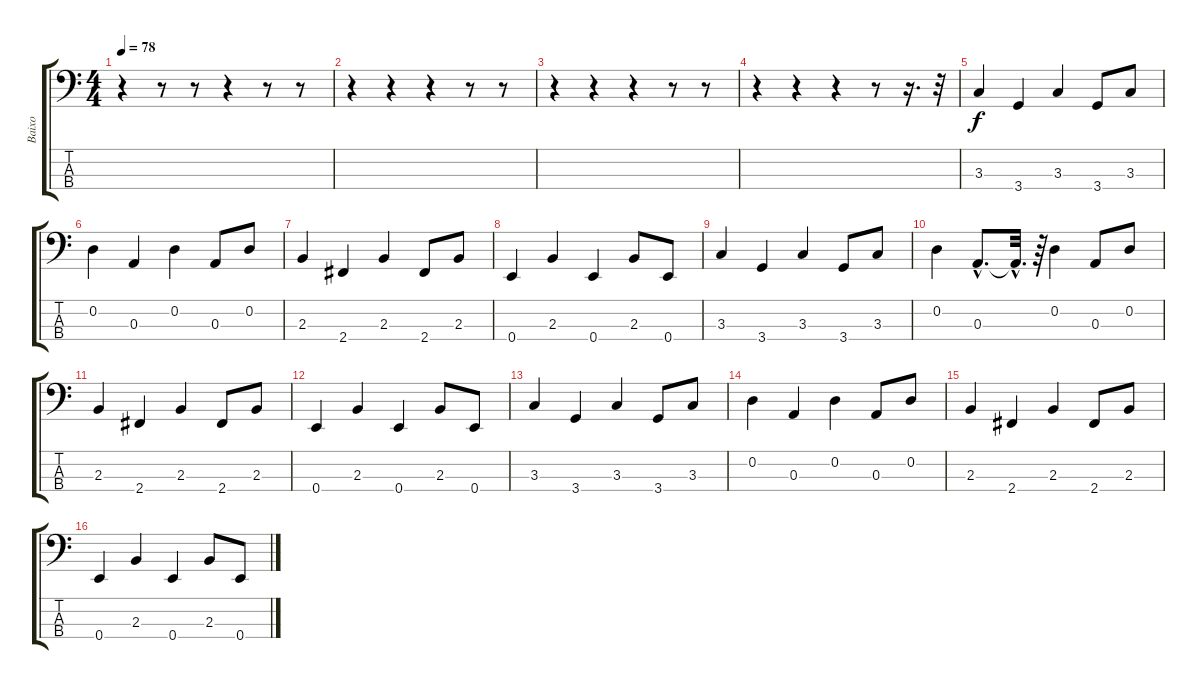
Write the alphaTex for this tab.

\track ("Baixo" "Baixo") {instrument slapbass2}
\staff {score tabs}
\tuning (G2 D2 A1 E1) {hide}
\ts (4 4)
\tempo 78
\clef f4
\ks c
r.4{dy f instrument slapbass2} r.8 r.8 r.4 r.8 r.8 |
r.4 r.4 r.4 r.8 r.8 |
r.4 r.4 r.4 r.8 r.8 |
r.4 r.4 r.4 r.8 r.16{d} r.32 |
3.3.4 3.4.4 3.3.4 3.4.8 3.3.8 |
0.2.4 0.3.4 0.2.4 0.3.8 0.2.8 |
2.3.4 2.4.4 2.3.4 2.4.8 2.3.8 |
0.4.4 2.3.4 0.4.4 2.3.8 0.4.8 |
3.3.4 3.4.4 3.3.4 3.4.8 3.3.8 |
0.2.4 0.3{hac}.8{d} 0.3{hac t}.32{d} r.64 0.2.4 0.3.8 0.2.8 |
2.3.4 2.4.4 2.3.4 2.4.8 2.3.8 |
0.4.4 2.3.4 0.4.4 2.3.8 0.4.8 |
3.3.4 3.4.4 3.3.4 3.4.8 3.3.8 |
0.2.4 0.3.4 0.2.4 0.3.8 0.2.8 |
2.3.4 2.4.4 2.3.4 2.4.8 2.3.8 |
0.4.4 2.3.4 0.4.4 2.3.8 0.4.8
